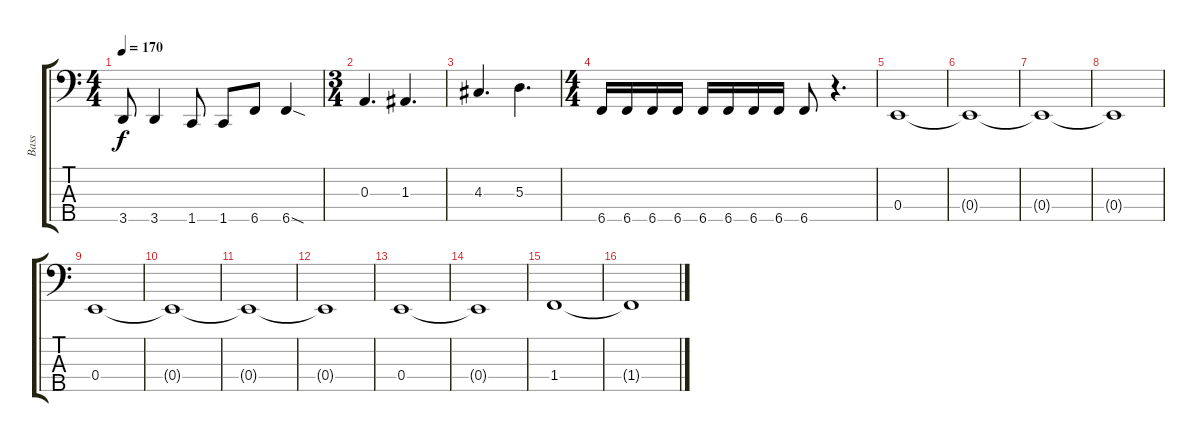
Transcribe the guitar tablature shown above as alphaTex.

\track ("Bass" "Bass") {instrument electricbassfinger}
\staff {score tabs}
\tuning (G2 D2 A1 E1 B0) {hide}
\ts (4 4)
\tempo 170
\clef f4
\ks c
3.5.8{dy f} 3.5.4 1.5.8 1.5.8 6.5.8 6.5{sod}.4 |
\ts (3 4)
0.3.4{d} 1.3.4{d} |
4.3.4{d} 5.3.4{d} |
\ts (4 4)
6.5.16 6.5.16 6.5.16 6.5.16 6.5.16 6.5.16 6.5.16 6.5.16 6.5.8 r.4{d} |
0.4.1 |
0.4{t}.1 |
0.4{t}.1 |
0.4{t}.1 |
0.4.1 |
0.4{t}.1 |
0.4{t}.1 |
0.4{t}.1 |
0.4.1 |
0.4{t}.1 |
1.4.1 |
1.4{t}.1
